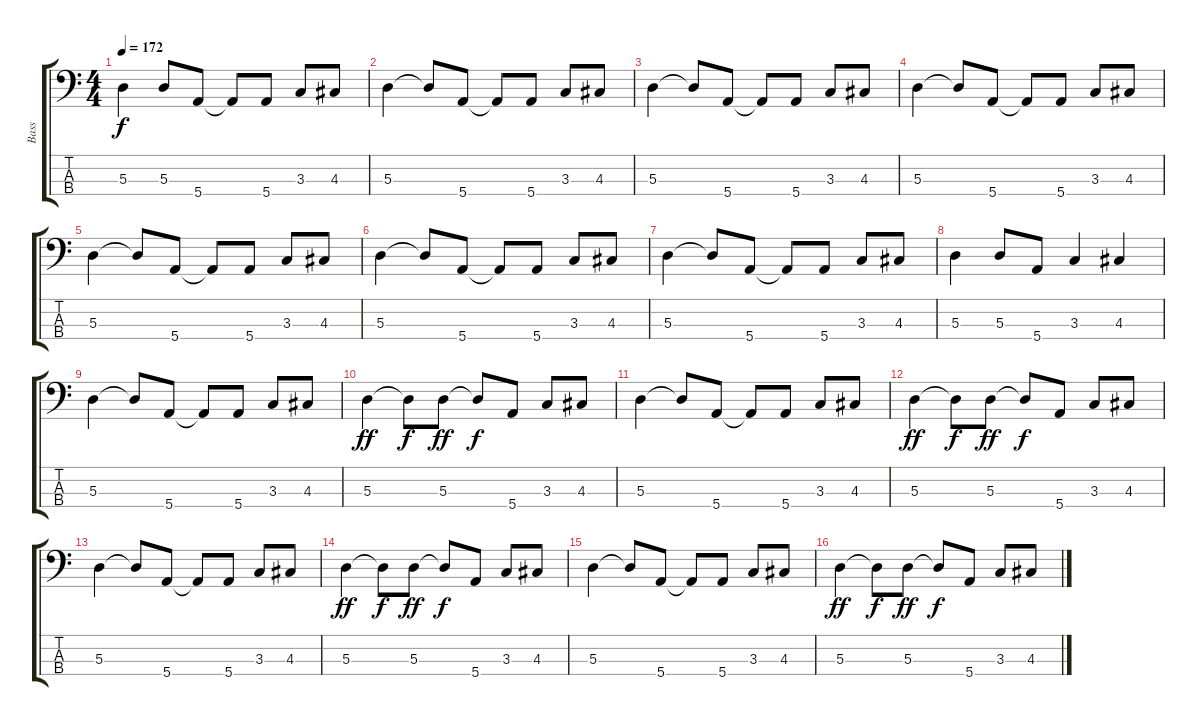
\track ("Bass" "Bass") {instrument electricbassfinger}
\staff {score tabs}
\tuning (G2 D2 A1 E1) {hide}
\ts (4 4)
\tempo 172
\clef f4
\ks c
5.3.4{dy f} 5.3.8 5.4.8 5.4{t}.8 5.4.8 3.3.8 4.3.8 |
5.3.4 5.3{t}.8 5.4.8 5.4{t}.8 5.4.8 3.3.8 4.3.8 |
5.3.4 5.3{t}.8 5.4.8 5.4{t}.8 5.4.8 3.3.8 4.3.8 |
5.3.4 5.3{t}.8 5.4.8 5.4{t}.8 5.4.8 3.3.8 4.3.8 |
5.3.4 5.3{t}.8 5.4.8 5.4{t}.8 5.4.8 3.3.8 4.3.8 |
5.3.4 5.3{t}.8 5.4.8 5.4{t}.8 5.4.8 3.3.8 4.3.8 |
5.3.4 5.3{t}.8 5.4.8 5.4{t}.8 5.4.8 3.3.8 4.3.8 |
5.3.4 5.3.8 5.4.8 3.3.4 4.3.4 |
5.3.4 5.3{t}.8 5.4.8 5.4{t}.8 5.4.8 3.3.8 4.3.8 |
5.3.4{dy ff} 5.3{t}.8{dy f} 5.3.8{dy ff} 5.3{t}.8{dy f} 5.4.8 3.3.8 4.3.8 |
5.3.4 5.3{t}.8 5.4.8 5.4{t}.8 5.4.8 3.3.8 4.3.8 |
5.3.4{dy ff} 5.3{t}.8{dy f} 5.3.8{dy ff} 5.3{t}.8{dy f} 5.4.8 3.3.8 4.3.8 |
5.3.4 5.3{t}.8 5.4.8 5.4{t}.8 5.4.8 3.3.8 4.3.8 |
5.3.4{dy ff} 5.3{t}.8{dy f} 5.3.8{dy ff} 5.3{t}.8{dy f} 5.4.8 3.3.8 4.3.8 |
5.3.4 5.3{t}.8 5.4.8 5.4{t}.8 5.4.8 3.3.8 4.3.8 |
5.3.4{dy ff} 5.3{t}.8{dy f} 5.3.8{dy ff} 5.3{t}.8{dy f} 5.4.8 3.3.8 4.3.8
